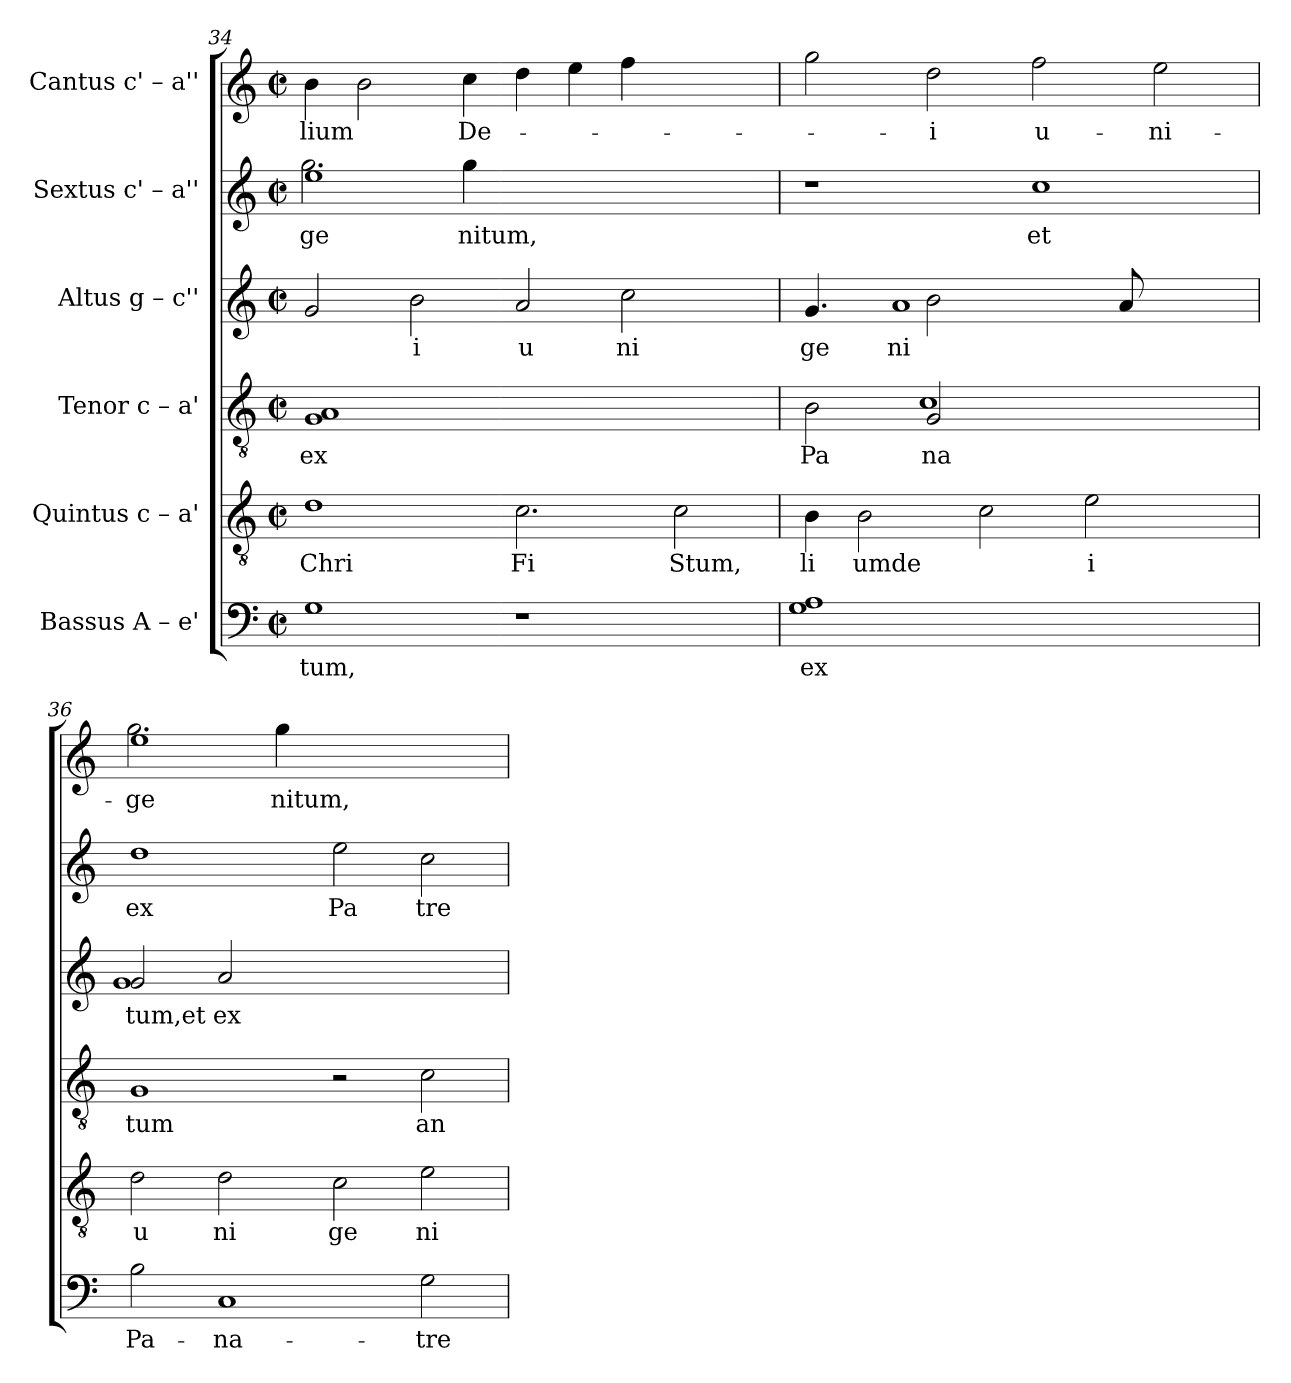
**kern	**text	**kern	**text	**kern	**text	**kern	**text	**kern	**text	**kern	**text
*part6	*part6	*part5	*part5	*part4	*part4	*part3	*part3	*part2	*part2	*part1	*part1
*staff6	*staff6	*staff5	*staff5	*staff4	*staff4	*staff3	*staff3	*staff2	*staff2	*staff1	*staff1
*I"Bassus  A – e'	*	*I"Quintus  c – a'	*	*I"Tenor  c – a'	*	*I"Altus  g – c''	*	*I"Sextus  c' – a''	*	*I"Cantus  c' – a''	*
*clefF4	*	*clefGv2	*	*clefGv2	*	*clefG2	*	*clefG2	*	*clefG2	*
*M2/2	*	*M2/2	*	*M2/2	*	*M2/2	*	*M2/2	*	*M2/2	*
*met(c|)	*	*met(c|)	*	*met(c|)	*	*met(c|)	*	*met(c|)	*	*met(c|)	*
=34	=34	=34	=34	=34	=34	=34	=34	=34	=34	=34	=34
!	!LO:LY:b:cj	!	!LO:LY:b:cj	!	!LO:LY:b:cj	!	!	!	!LO:LY:b:cj	!	!LO:LY:b
*	*	*	*	*	*	*	*	*^	*	*	*
1G	-tum,	1d	Chri	1G 1A	ex	2g/	.	1ee	2.gg\	ge	4b\	-lium
.	.	.	.	.	.	.	.	.	.	.	2b\	.
!	!	!	!	!	!	!	!LO:LY:b:cj	!	!	!	!	!
.	.	.	.	.	.	2b\	i	.	.	.	.	.
!	!	!	!	!	!	!	!	!	!	!LO:LY:b	!	!LO:LY:b
.	.	.	.	.	.	.	.	.	4gg\	nitum,	4cc\	De-
!	!	!	!LO:LY:b:cj	!	!	!	!LO:LY:b:cj	!	!	!	!	!
1r	.	2.c\	Fi	1ryy	.	2a/	u	1ryy	1ryy	.	4dd\	.
.	.	.	.	.	.	.	.	.	.	.	4ee\	.
!	!	!	!	!	!	!	!LO:LY:b:cj	!	!	!	!	!
.	.	.	.	.	.	2cc\	ni	.	.	.	4ff\	.
!	!	!	!LO:LY:b:cj	!	!	!	!	!	!	!	!	!
.	.	2c\	Stum,	.	.	.	.	.	.	.	2ryy	.
4ryy	.	.	.	4ryy	.	4ryy	.	4ryy	4ryy	.	.	.
=35	=35	=35	=35	=35	=35	=35	=35	=35	=35	=35	=35	=35
!	!LO:LY:b:cj	!	!LO:LY:b:cj	!	!LO:LY:b:cj	!	!LO:LY:b:cj	!	!	!	!	!
*	*	*	*	*^	*	*^	*	*v	*v	*	*	*
1G 1A	ex	4B\	li	2ryy	2B\	Pa	4.g/	2ryy	ge	1r	.	2gg\	.
!	!	!	!LO:LY:b	!	!	!	!	!	!	!	!	!	!
.	.	2B\	umde	.	.	.	.	.	.	.	.	.	.
!	!	!	!	!	!	!	!	!	!LO:LY:b:cj	!	!	!	!
.	.	.	.	.	.	.	1a	.	ni	.	.	.	.
!	!	!	!	!	!	!LO:LY:b:cj	!	!	!	!	!	!	!
!	!	!	!	!	!	!LO:LY:b:cj	!	!	!	!	!	!	!LO:LY:b:cj
.	.	.	.	2G/	1c	na	.	2b\	.	.	.	2dd\	-i
.	.	2c\	.	.	.	.	.	.	.	.	.	.	.
!	!	!	!	!	!	!	!	!	!	!	!LO:LY:b:cj	!	!LO:LY:b:cj
1ryy	.	.	.	2ryy	.	.	.	2ryy	.	1cc	et	2ff\	u-
!	!	!	!LO:LY:b:cj	!	!	!	!	!	!	!	!	!	!
.	.	2e\	i	.	.	.	.	.	.	.	.	.	.
.	.	.	.	.	.	.	8a/	.	.	.	.	.	.
!	!	!	!	!	!	!	!	!	!	!	!	!	!LO:LY:b:cj
.	.	.	.	2ryy	2ryy	.	2ryy	2ryy	.	.	.	2ee\	-ni-
.	.	4ryy	.	.	.	.	.	.	.	.	.	.	.
*	*	*	*	*v	*v	*	*	*	*	*	*	*	*
=36	=36	=36	=36	=36	=36	=36	=36	=36	=36	=36	=36	=36
!	!LO:LY:b:cj	!	!LO:LY:b:cj	!	!LO:LY:b:cj	!	!	!LO:LY:b:cj	!	!LO:LY:b:cj	!	!LO:LY:b:cj
*	*	*	*	*	*	*	*	*	*	*	*^	*
2B\	Pa-	2d\	u	1G	tum	2g/	1g	tum,et	1dd	ex	1ee	2.gg\	-ge-
!	!LO:LY:b:cj	!	!LO:LY:b:cj	!	!	!	!	!LO:LY:b:cj	!	!	!	!	!
1C	na-	2d\	ni	.	.	2a/	.	ex	.	.	.	.	.
!	!	!	!	!	!	!	!	!	!	!	!	!	!LO:LY:b
.	.	.	.	.	.	.	.	.	.	.	.	4gg\	-nitum,
!	!	!	!LO:LY:b:cj	!	!	!	!	!	!	!LO:LY:b:cj	!	!	!
.	.	2c\	ge	2r	.	1ryy	1ryy	.	2ee\	Pa	1ryy	1ryy	.
!	!LO:LY:b:cj	!	!LO:LY:b:cj	!	!LO:LY:b:cj	!	!	!	!	!LO:LY:b:cj	!	!	!
2G\	-tre	2e\	ni	2c\	an	.	.	.	2cc\	tre	.	.	.
*	*	*	*	*	*	*v	*v	*	*	*	*v	*v	*
=	=	=	=	=	=	=	=	=	=	=	=
*-	*-	*-	*-	*-	*-	*-	*-	*-	*-	*-	*-
